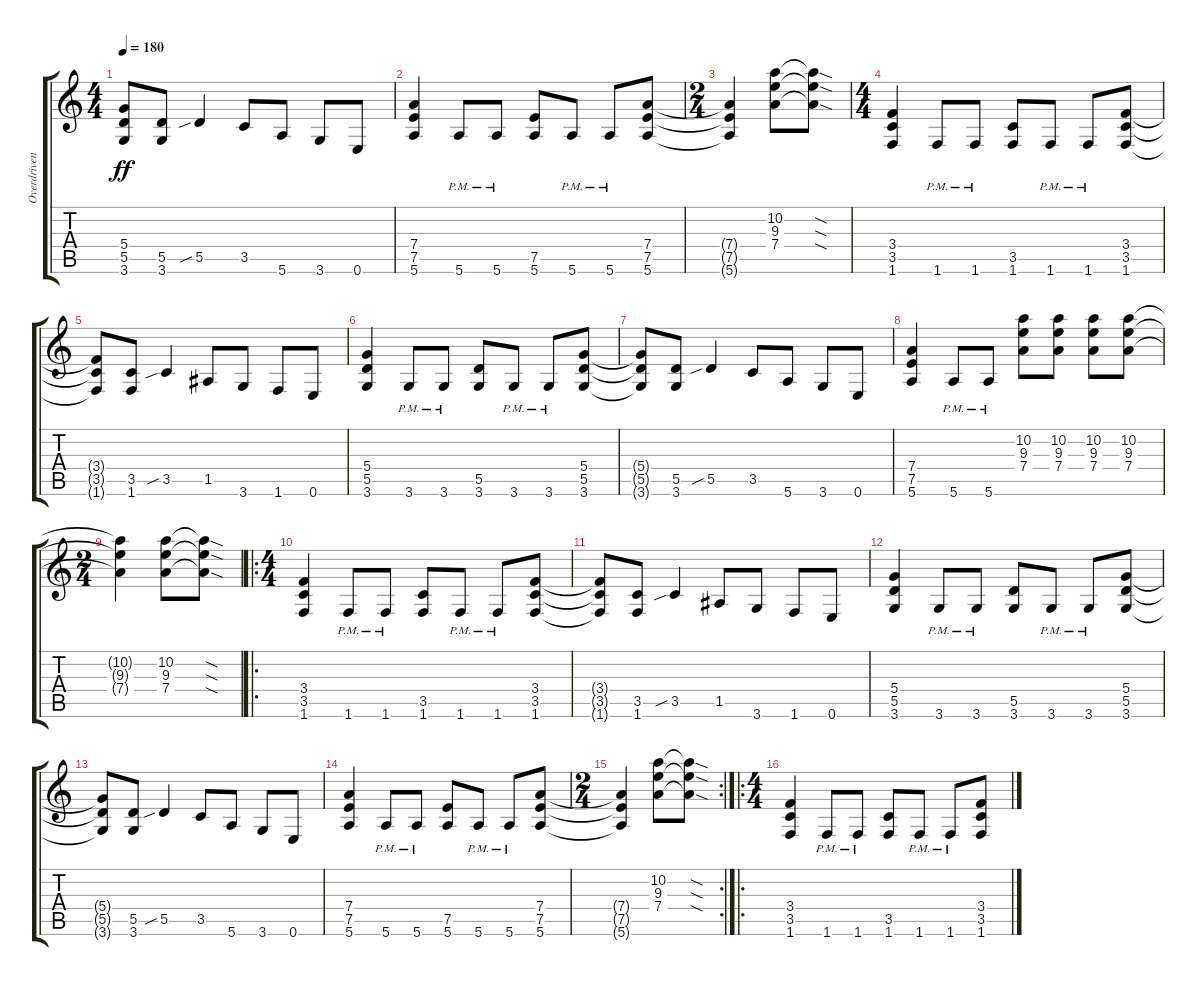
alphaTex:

\track ("Overdriven Guitar" "Overdriven") {instrument overdrivenguitar}
\staff {score tabs}
\tuning (E4 B3 G3 D3 A2 E2) {hide}
\ts (4 4)
\tempo 180
\clef g2
\ks c
(5.4{t} 5.5{t} 3.6{t}).8{dy ff} (5.5 3.6).8 5.5{sib}.4 3.5.8 5.6.8 3.6.8 0.6.8 |
(7.4 7.5 5.6).4 5.6{pm}.8 5.6{pm}.8 (7.5 5.6).8 5.6{pm}.8 5.6{pm}.8 (7.4 7.5 5.6).8 |
\ts (2 4)
(7.4{t} 7.5{t} 5.6{t}).4 (10.2 9.3 7.4).8 (10.2{sod t} 9.3{sod t} 7.4{sod t}).8 |
\ts (4 4)
(3.4 3.5 1.6).4 1.6{pm}.8 1.6{pm}.8 (3.5 1.6).8 1.6{pm}.8 1.6{pm}.8 (3.4 3.5 1.6).8 |
(3.4{t} 3.5{t} 1.6{t}).8 (3.5 1.6).8 3.5{sib}.4 1.5.8 3.6.8 1.6.8 0.6.8 |
(5.4 5.5 3.6).4 3.6{pm}.8 3.6{pm}.8 (5.5 3.6).8 3.6{pm}.8 3.6{pm}.8 (5.4 5.5 3.6).8 |
(5.4{t} 5.5{t} 3.6{t}).8 (5.5 3.6).8 5.5{sib}.4 3.5.8 5.6.8 3.6.8 0.6.8 |
(7.4 7.5 5.6).4 5.6{pm}.8 5.6{pm}.8 (10.2 9.3 7.4).8 (10.2 9.3 7.4).8 (10.2 9.3 7.4).8 (10.2 9.3 7.4).8 |
\ts (2 4)
(10.2{t} 9.3{t} 7.4{t}).4 (10.2 9.3 7.4).8 (10.2{sod t} 9.3{sod t} 7.4{sod t}).8 |
\ro
\ts (4 4)
(3.4 3.5 1.6).4 1.6{pm}.8 1.6{pm}.8 (3.5 1.6).8 1.6{pm}.8 1.6{pm}.8 (3.4 3.5 1.6).8 |
(3.4{t} 3.5{t} 1.6{t}).8 (3.5 1.6).8 3.5{sib}.4 1.5.8 3.6.8 1.6.8 0.6.8 |
(5.4 5.5 3.6).4 3.6{pm}.8 3.6{pm}.8 (5.5 3.6).8 3.6{pm}.8 3.6{pm}.8 (5.4 5.5 3.6).8 |
(5.4{t} 5.5{t} 3.6{t}).8 (5.5 3.6).8 5.5{sib}.4 3.5.8 5.6.8 3.6.8 0.6.8 |
(7.4 7.5 5.6).4 5.6{pm}.8 5.6{pm}.8 (7.5 5.6).8 5.6{pm}.8 5.6{pm}.8 (7.4 7.5 5.6).8 |
\rc 2
\ts (2 4)
(7.4{t} 7.5{t} 5.6{t}).4 (10.2 9.3 7.4).8 (10.2{sod t} 9.3{sod t} 7.4{sod t}).8 |
\ro
\ts (4 4)
(3.4 3.5 1.6).4 1.6{pm}.8 1.6{pm}.8 (3.5 1.6).8 1.6{pm}.8 1.6{pm}.8 (3.4 3.5 1.6).8
